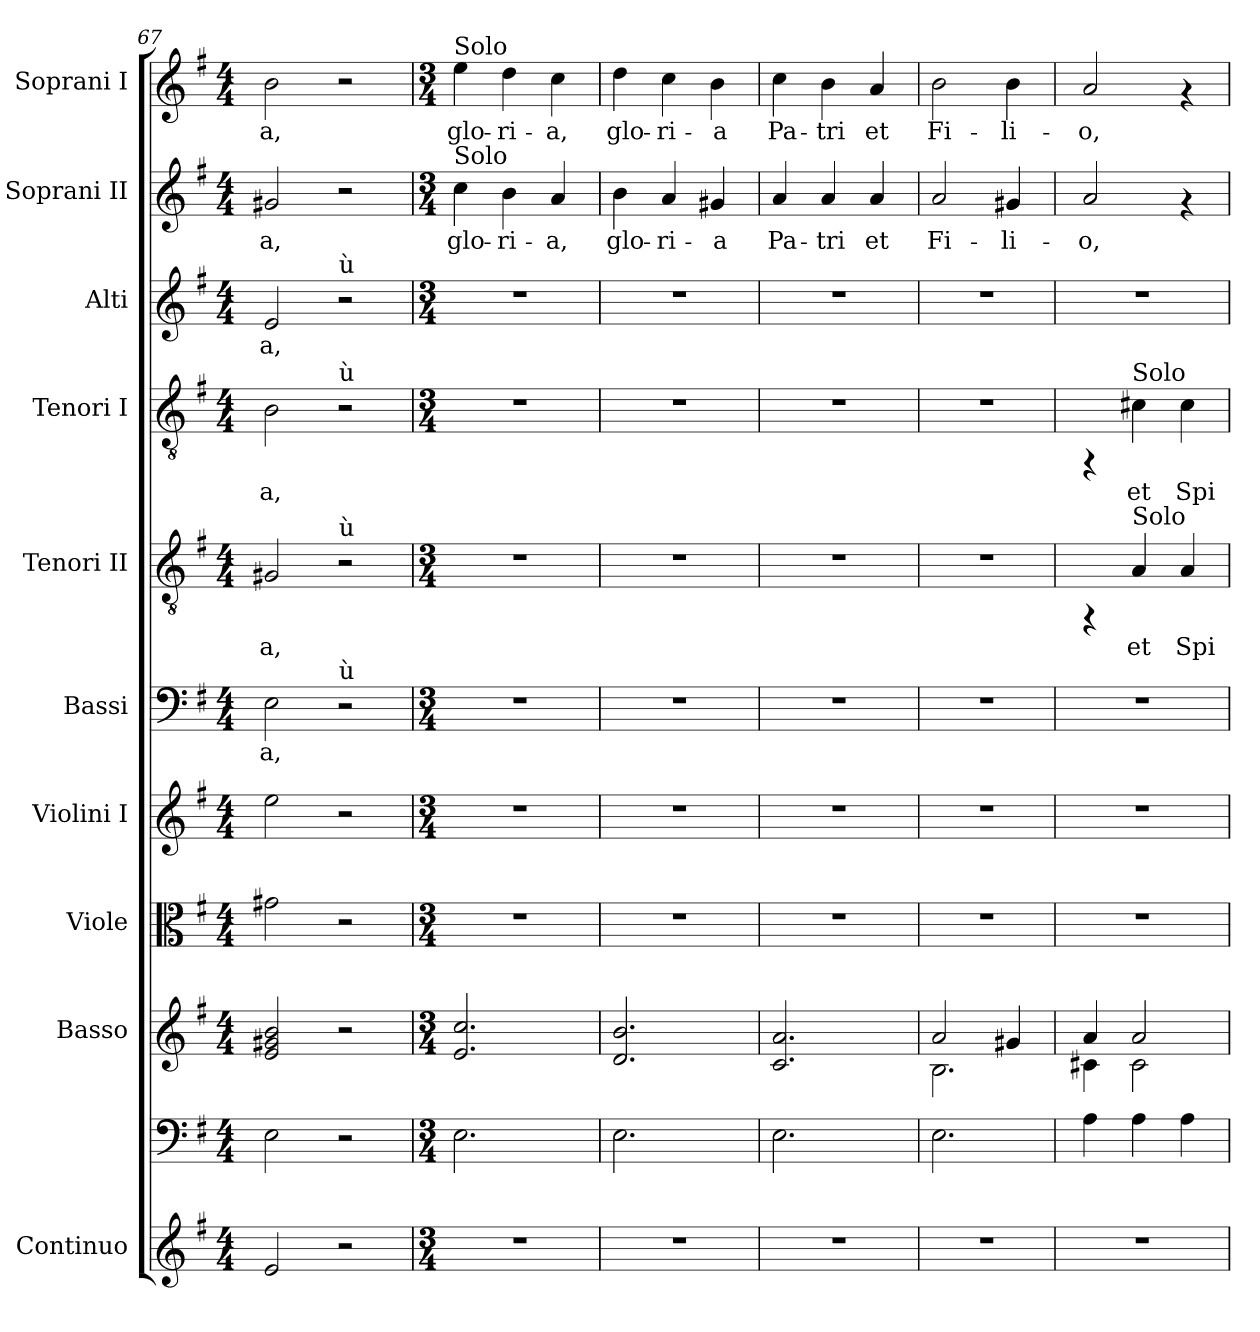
**kern	**kern	**kern	**kern	**kern	**kern	**text	**kern	**text	**kern	**text	**kern	**text	**kern	**text	**kern	**text
*part10	*part10	*part9	*part8	*part7	*part6	*part6	*part5	*part5	*part4	*part4	*part3	*part3	*part2	*part2	*part1	*part1
*staff11	*staff10	*staff9	*staff8	*staff7	*staff6	*staff6	*staff5	*staff5	*staff4	*staff4	*staff3	*staff3	*staff2	*staff2	*staff1	*staff1
*I"Continuo	*	*I"Basso	*I"Viole	*I"Violini I	*I"Bassi	*	*I"Tenori II	*	*I"Tenori I	*	*I"Alti	*	*I"Soprani II	*	*I"Soprani I	*
*	*	*	*	*I'Vln	*	*	*	*	*	*	*	*	*	*	*	*
*clefG2	*clefF4	*clefG2	*clefC3	*clefG2	*clefF4	*	*clefGv2	*	*clefGv2	*	*clefG2	*	*clefG2	*	*clefG2	*
*k[f#]	*k[f#]	*k[f#]	*k[f#]	*k[f#]	*k[f#]	*	*k[f#]	*	*k[f#]	*	*k[f#]	*	*k[f#]	*	*k[f#]	*
*G:	*G:	*G:	*G:	*G:	*G:	*	*G:	*	*G:	*	*G:	*	*G:	*	*G:	*
*M4/4	*M4/4	*M4/4	*M4/4	*M4/4	*M4/4	*	*M4/4	*	*M4/4	*	*M4/4	*	*M4/4	*	*M4/4	*
=67	=67	=67	=67	=67	=67	=67	=67	=67	=67	=67	=67	=67	=67	=67	=67	=67
!	!	!	!	!	!	!LO:LY:b	!	!LO:LY:b	!	!LO:LY:b	!	!LO:LY:b	!	!LO:LY:b	!	!LO:LY:b
2e/	2E\	2b/ 2g#X/ 2e/	2g#X\	2ee\	2E\	-a,	2G#X/	-a,	2B\	-a,	2e/	-a,	2g#X/	-a,	2b\	-a,
!	!	!	!	!	!	!	!	!	!	!	!LO:TX:a:t=ù	!	!	!	!	!
!	!	!	!	!	!	!	!	!	!LO:TX:a:t=ù	!	!	!	!	!	!	!
!	!	!	!	!	!	!	!LO:TX:a:t=ù	!	!	!	!	!	!	!	!	!
!	!	!	!	!	!LO:TX:a:t=ù	!	!	!	!	!	!	!	!	!	!	!
2r	2r	2r	2r	2r	2r	.	2r	.	2r	.	2r	.	2r	.	2r	.
=68	=68	=68	=68	=68	=68	=68	=68	=68	=68	=68	=68	=68	=68	=68	=68	=68
*M3/4	*M3/4	*M3/4	*M3/4	*M3/4	*M3/4	*	*M3/4	*	*M3/4	*	*M3/4	*	*M3/4	*	*M3/4	*
!	!	!	!	!	!	!	!	!	!	!	!	!	!	!	!LO:TX:a:t=Solo	!
!	!	!	!	!	!	!	!	!	!	!	!	!	!LO:TX:a:t=Solo	!	!	!
!	!	!	!	!	!	!	!	!	!	!	!	!	!	!LO:LY:b	!	!LO:LY:b
2.r	2.E\	2.cc/ 2.e/	2.r	2.r	2.r	.	2.r	.	2.r	.	2.r	.	4cc\	glo-	4ee\	glo-
!	!	!	!	!	!	!	!	!	!	!	!	!	!	!LO:LY:b	!	!LO:LY:b
.	.	.	.	.	.	.	.	.	.	.	.	.	4b\	-ri-	4dd\	-ri-
!	!	!	!	!	!	!	!	!	!	!	!	!	!	!LO:LY:b	!	!LO:LY:b
.	.	.	.	.	.	.	.	.	.	.	.	.	4a/	-a,	4cc\	-a,
!!LO:PB:g=z
=69	=69	=69	=69	=69	=69	=69	=69	=69	=69	=69	=69	=69	=69	=69	=69	=69
!	!	!	!	!	!	!	!	!	!	!	!	!	!	!LO:LY:b	!	!LO:LY:b
2.r	2.E\	2.b/ 2.d/	2.r	2.r	2.r	.	2.r	.	2.r	.	2.r	.	4b\	glo-	4dd\	glo-
!	!	!	!	!	!	!	!	!	!	!	!	!	!	!LO:LY:b	!	!LO:LY:b
.	.	.	.	.	.	.	.	.	.	.	.	.	4a/	-ri-	4cc\	-ri-
!	!	!	!	!	!	!	!	!	!	!	!	!	!	!LO:LY:b	!	!LO:LY:b
.	.	.	.	.	.	.	.	.	.	.	.	.	4g#X/	-a	4b\	-a
=70	=70	=70	=70	=70	=70	=70	=70	=70	=70	=70	=70	=70	=70	=70	=70	=70
!	!	!	!	!	!	!	!	!	!	!	!	!	!	!LO:LY:b	!	!LO:LY:b
2.r	2.E\	2.a/ 2.c/	2.r	2.r	2.r	.	2.r	.	2.r	.	2.r	.	4a/	Pa-	4cc\	Pa-
!	!	!	!	!	!	!	!	!	!	!	!	!	!	!LO:LY:b	!	!LO:LY:b
.	.	.	.	.	.	.	.	.	.	.	.	.	4a/	-tri	4b\	-tri
!	!	!	!	!	!	!	!	!	!	!	!	!	!	!LO:LY:b	!	!LO:LY:b
.	.	.	.	.	.	.	.	.	.	.	.	.	4a/	et	4a/	et
=71	=71	=71	=71	=71	=71	=71	=71	=71	=71	=71	=71	=71	=71	=71	=71	=71
*	*	*^	*	*	*	*	*	*	*	*	*	*	*	*	*	*
!	!	!	!	!	!	!	!	!	!	!	!	!	!	!	!LO:LY:b	!	!LO:LY:b
2.r	2.E\	2a/	2.B\	2.r	2.r	2.r	.	2.r	.	2.r	.	2.r	.	2a/	Fi-	2b\	Fi-
!	!	!	!	!	!	!	!	!	!	!	!	!	!	!	!LO:LY:b	!	!LO:LY:b
.	.	4g#X/	.	.	.	.	.	.	.	.	.	.	.	4g#X/	-li-	4b\	-li-
=72	=72	=72	=72	=72	=72	=72	=72	=72	=72	=72	=72	=72	=72	=72	=72	=72	=72
!	!	!	!	!	!	!	!	!	!	!	!	!	!	!	!LO:LY:b	!	!LO:LY:b
2.r	4A\	4a/	4c#X\	2.r	2.r	2.r	.	4rFF	.	4rFF	.	2.r	.	2a/	-o,	2a/	-o,
!	!	!	!	!	!	!	!	!	!	!LO:TX:a:t=Solo	!	!	!	!	!	!	!
!	!	!	!	!	!	!	!	!LO:TX:a:t=Solo	!	!	!	!	!	!	!	!	!
!	!	!	!	!	!	!	!	!	!LO:LY:b	!	!LO:LY:b	!	!	!	!	!	!
.	4A\	2a/	2c#\	.	.	.	.	4A/	et	4c#X\	et	.	.	.	.	.	.
!	!	!	!	!	!	!	!	!	!LO:LY:b	!	!LO:LY:b	!	!	!	!	!	!
.	4A\	.	.	.	.	.	.	4A/	Spi-	4c#\	Spi-	.	.	4rf	.	4rf	.
*	*	*v	*v	*	*	*	*	*	*	*	*	*	*	*	*	*	*
=	=	=	=	=	=	=	=	=	=	=	=	=	=	=	=	=
*-	*-	*-	*-	*-	*-	*-	*-	*-	*-	*-	*-	*-	*-	*-	*-	*-
